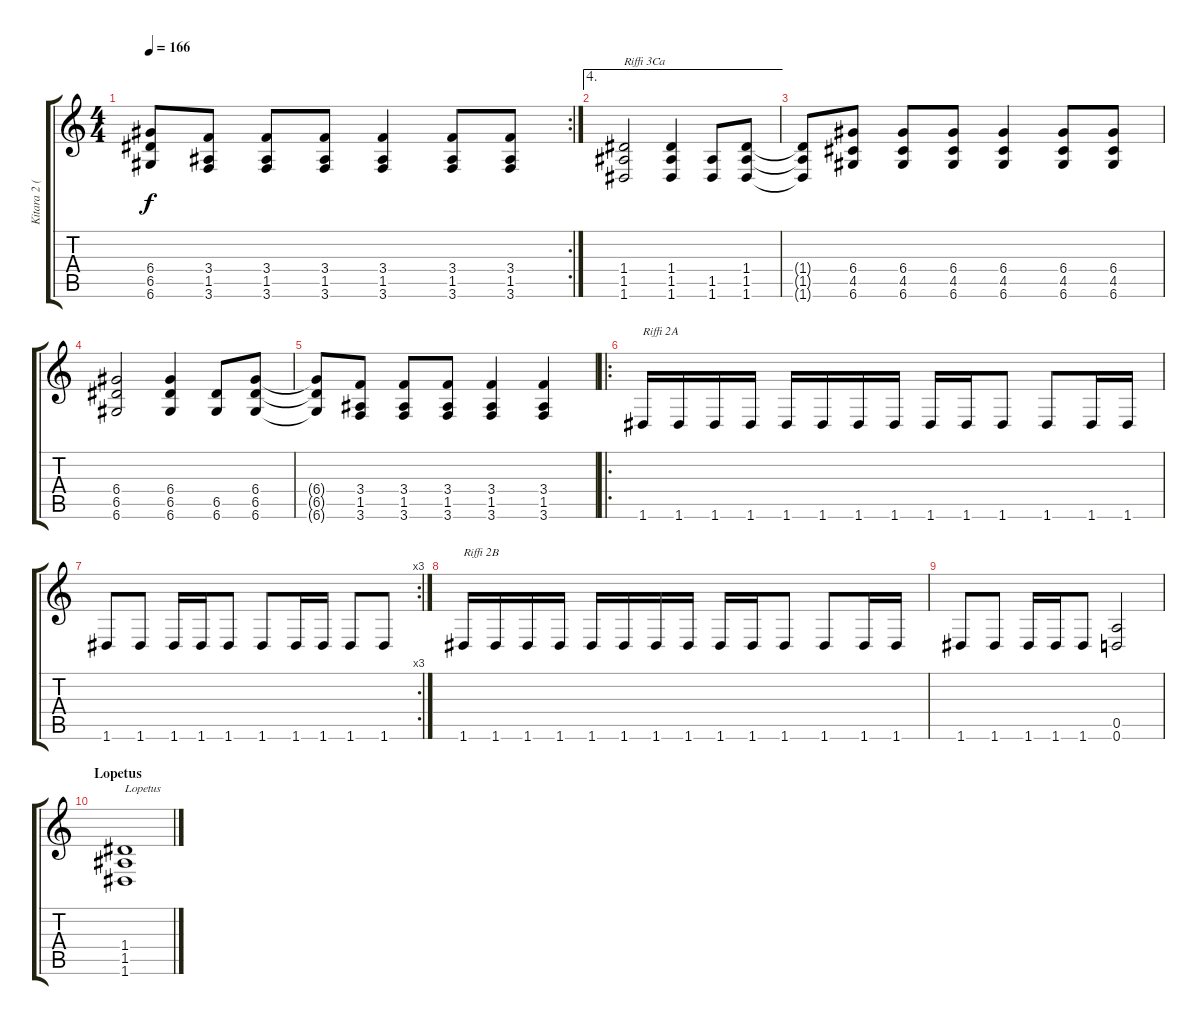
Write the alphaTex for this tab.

\track ("Kitara 2 (Tuomo)" "Kitara 2 (") {instrument distortionguitar}
\staff {score tabs}
\tuning (E4 B3 G3 D3 A2 D2) {hide}
\rc 2
\ts (4 4)
\tempo 166
\clef g2
\ks c
(6.4{t} 6.5{t} 6.6{t}).8{dy f} (3.4 1.5 3.6).8 (3.4 1.5 3.6).8 (3.4 1.5 3.6).8 (3.4 1.5 3.6).4 (3.4 1.5 3.6).8 (3.4 1.5 3.6).8 |
\ae 4
(1.4 1.5 1.6).2{txt "Riffi 3Ca"} (1.4 1.5 1.6).4 (1.5 1.6).8 (1.4 1.5 1.6).8 |
(1.4{t} 1.5{t} 1.6{t}).8 (6.4 4.5 6.6).8 (6.4 4.5 6.6).8 (6.4 4.5 6.6).8 (6.4 4.5 6.6).4 (6.4 4.5 6.6).8 (6.4 4.5 6.6).8 |
(6.4 6.5 6.6).2 (6.4 6.5 6.6).4 (6.5 6.6).8 (6.4 6.5 6.6).8 |
(6.4{t} 6.5{t} 6.6{t}).8 (3.4 1.5 3.6).8 (3.4 1.5 3.6).8 (3.4 1.5 3.6).8 (3.4 1.5 3.6).4 (3.4 1.5 3.6).4 |
\ro
1.6.16{txt "Riffi 2A"} 1.6.16 1.6.16 1.6.16 1.6.16 1.6.16 1.6.16 1.6.16 1.6.16 1.6.16 1.6.8 1.6.8 1.6.16 1.6.16 |
\rc 3
1.6.8 1.6.8 1.6.16 1.6.16 1.6.8 1.6.8 1.6.16 1.6.16 1.6.8 1.6.8 |
1.6.16{txt "Riffi 2B"} 1.6.16 1.6.16 1.6.16 1.6.16 1.6.16 1.6.16 1.6.16 1.6.16 1.6.16 1.6.8 1.6.8 1.6.16 1.6.16 |
1.6.8 1.6.8 1.6.16 1.6.16 1.6.8 (0.5 0.6).2 |
\section ("" "Lopetus")
(1.4 1.5 1.6).1{txt "Lopetus"}
